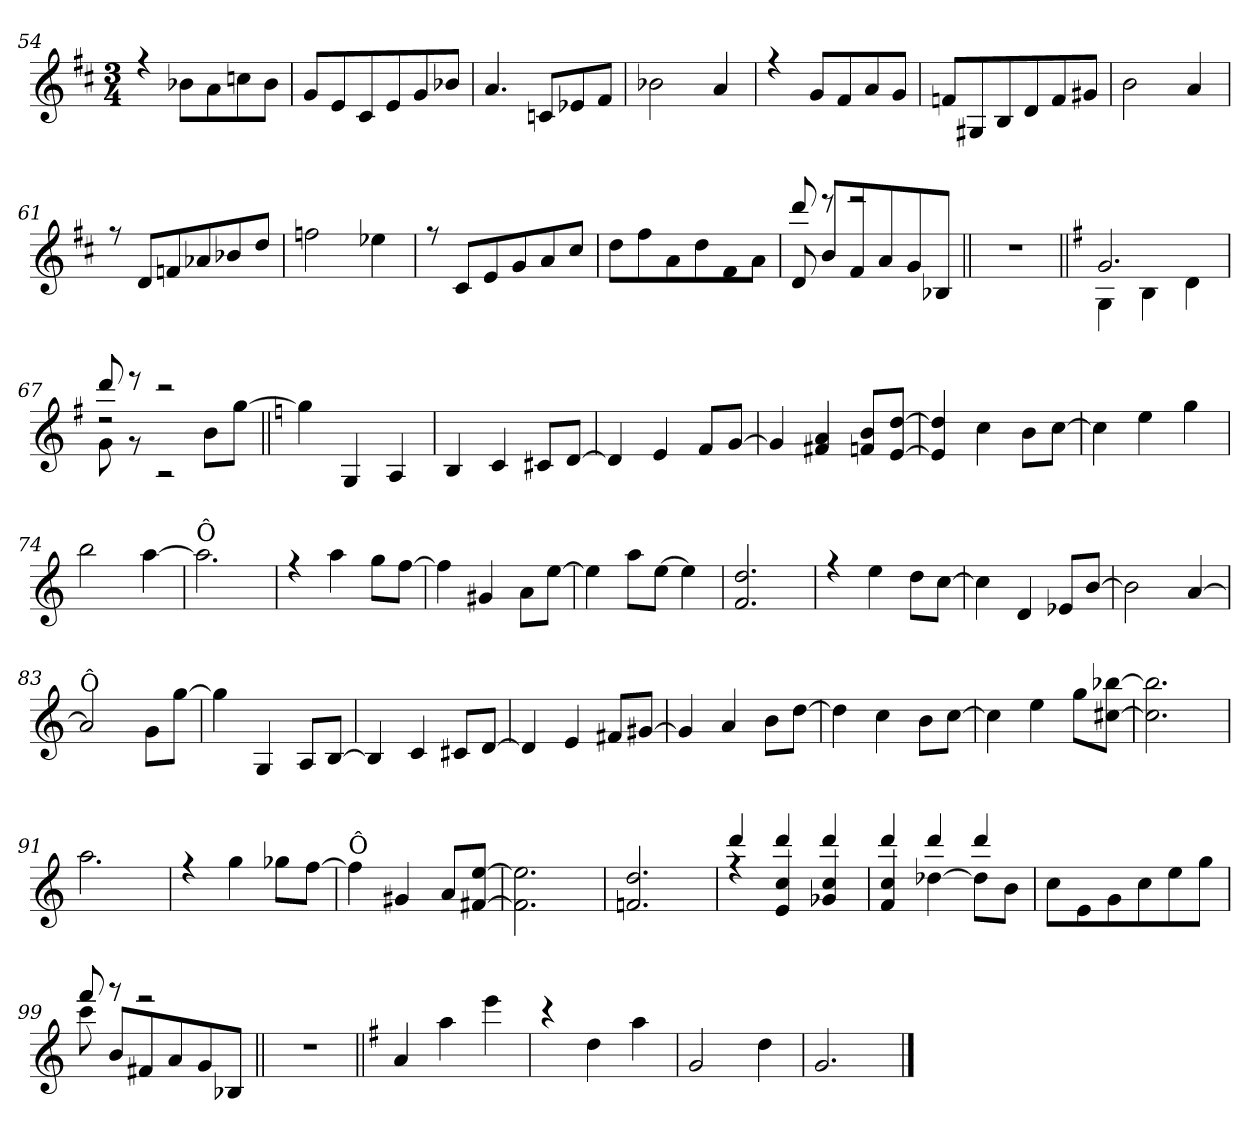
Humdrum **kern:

**kern
*part1
*staff1
*clefG2
*k[f#c#]
*D:
*M3/4
=54
*^
4ree	2.ryy
8b-X\L	.
8a\	.
8ccn\	.
8b-\J	.
=55	=55
8g/L	2.ryy
8e/	.
8c#/	.
8e/	.
8g/	.
8b-X/J	.
=56	=56
4.a/	2.ryy
8cn/L	.
8e-X/	.
8f#/J	.
=57	=57
2b-X\	2.ryy
4a/	.
=58	=58
4ree	2.ryy
8g/L	.
8f#/	.
8a/	.
8g/J	.
!!LO:LB:g=z	!!
=59	=59
8fn/L	2.ryy
8G#X/	.
8B/	.
8d/	.
8f/	.
8g#X/J	.
=60	=60
2b\	2.ryy
4a/	.
=61	=61
8ree	2.ryy
8d/L	.
8fn/	.
8a-X/	.
8b-X/	.
8dd/J	.
=62	=62
2ffn\	2.ryy
4ee-X\	.
=63	=63
8ree	2.ryy
8c#/L	.
8e/	.
8g/	.
8a/	.
8cc#/J	.
!!LO:LB:g=z	!!
=64	=64
8dd\L	2.ryy
8ff#\	.
8a\	.
8dd\	.
8f#\	.
8a\J	.
=65	=65
*	*^
8d/	8ryy	8ddd!/
8b/L	8ryy	8reee
8f#/	4ryy	2reee
8a/	.	.
8g/	4ryy	.
8B-X/J	.	.
*v	*v	*v
=65X1||
*stria0
2.r
=66||
*stria5
*k[f#]
*G:
*^
*	*^
2.g/	4G!\	2.ryy
.	4B!\	.
.	4d!\	.
=67	=67	=67
*	*	*^
2ree	8g!\	8ryy	8ddd!/
.	8rf	8ryy	8rddd
.	2rB	4ryy	2rddd
8b\L	.	4ryy	.
[>8gg\J	.	.	.
*v	*v	*v	*v
!!LO:LB:g=z
=68||
*k[]
*C:
*^
4gg\]	2.ryy
4G/	.
4A/	.
=69	=69
4B/	2.ryy
4c/	.
8c#X/L	.
[>8d/J	.
=70	=70
4d/]	2.ryy
4e/	.
8f/L	.
[>8g/J	.
=71	=71
4g/]	2.ryy
4f#X/ 4a/	.
8fn/ 8b/L	.
[>8e/ [>8dd/J	.
=72	=72
4e/] 4dd/]	2.ryy
4cc\	.
8b\L	.
[<8cc\J	.
=73	=73
4cc\]	2.ryy
4ee\	.
4gg\	.
!!LO:LB:g=z	!!
=74	=74
2bb\	2.ryy
[<4aa\	.
=75	=75
!LO:TX:a:t=Ô	!
2.aa\]	2.ryy
=76	=76
4ree	2.ryy
4aa\	.
8gg\L	.
[<8ff\J	.
=77	=77
4ff\]	2.ryy
4g#X/	.
8a\L	.
[<8ee\J	.
=78	=78
4ee\]	2.ryy
8aa\L	.
[<8ee\J	.
4ee\]	.
=79	=79
2.f/ 2.dd/	2.ryy
=80	=80
4ree	2.ryy
4ee\	.
8dd\L	.
[<8cc\J	.
!!LO:LB:g=z	!!
=81	=81
4cc\]	2.ryy
4d/	.
8e-X/L	.
[>8b/J	.
=82	=82
2b\]	2.ryy
[>4a/	.
=83	=83
!LO:TX:a:t=Ô	!
2a/]	2.ryy
8g\L	.
[<8gg\J	.
=84	=84
4gg\]	2.ryy
4G/	.
8A/L	.
[>8B/J	.
=85	=85
4B/]	2.ryy
4c/	.
8c#X/L	.
[>8d/J	.
=86	=86
4d/]	2.ryy
4e/	.
8f#X/L	.
[>8g#X/J	.
!!LO:LB:g=z	!!
=87	=87
4g#/]	2.ryy
4a/	.
8b\L	.
[<8dd\J	.
=88	=88
4dd\]	2.ryy
4cc\	.
8b\L	.
[<8cc\J	.
=89	=89
4cc\]	2.ryy
4ee\	.
8gg\L	.
[<8cc#X\ [<8bb-X\J	.
=90	=90
2.cc#\] 2.bb-\]	2.ryy
=91	=91
2.aa\	2.ryy
=92	=92
4ree	2.ryy
4gg\	.
8gg-X\L	.
[<8ff\J	.
!!LO:LB:g=z	!!
=93	=93
!LO:TX:a:t=Ô	!
4ff\]	2.ryy
4g#X/	.
8a/L	.
[>8f#X/ [>8ee/J	.
=94	=94
2.f#\] 2.ee\]	2.ryy
=95	=95
2.fn/ 2.dd/	2.ryy
=96	=96
*	*^
4ree	2ryy	4ddd!
4e/ 4cc/	.	4ddd!
4g-X/ 4cc/	4ryy	4ddd!
=97	=97	=97
4f/ 4cc/	2ryy	4ddd!
[>4dd-X\	.	4ddd!
8dd-\L]	4ryy	4ddd!
8b\J	.	.
*	*v	*v
=98	=98
8cc\L	2.ryy
8e\	.
8g\	.
8cc\	.
8ee\	.
8gg\J	.
!!LO:LB:g=z	!!
=99	=99
*	*^
8ccc\	8ryy	8fff!/
8b/L	8ryy	8rggg
8f#X/	4ryy	2rfff
8a/	.	.
8g/	4ryy	.
8B-X/J	.	.
*v	*v	*v
=99X2||
*stria0
2.r
=100||
*stria5
*k[f#]
*G:
*^
4a/	2.ryy
4aa>\	.
4eee>\	.
=101	=101
4r	2.ryy
4dd>\	.
4aa>\	.
=102	=102
2g</	2.ryy
4dd>\	.
=103	=103
2.g</	2.ryy
*v	*v
==
*-
